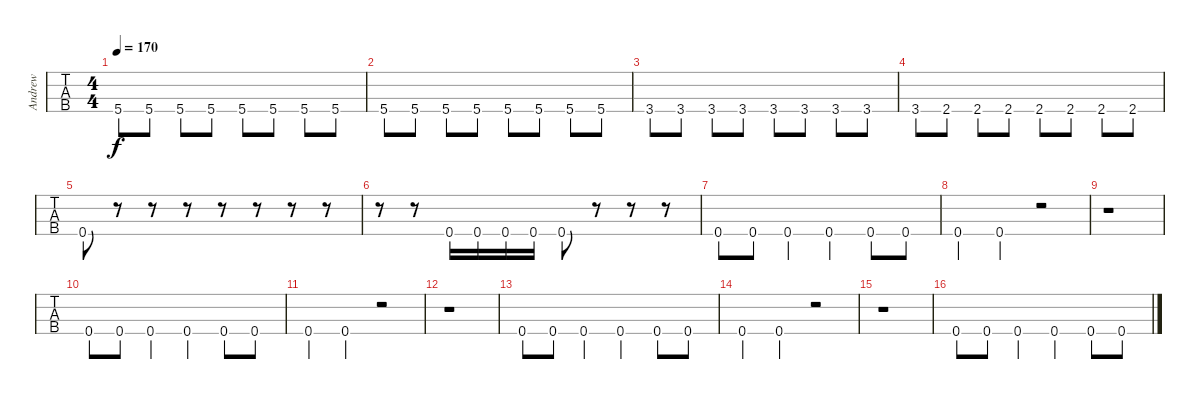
\track ("Andrew" "Andrew") {instrument electricbasspick}
\staff {tabs}
\tuning (G2 D2 A1 D1) {hide}
\ts (4 4)
\tempo 170
\clef f4
\ks c
5.4.8{dy f} 5.4.8 5.4.8 5.4.8 5.4.8 5.4.8 5.4.8 5.4.8 |
5.4.8 5.4.8 5.4.8 5.4.8 5.4.8 5.4.8 5.4.8 5.4.8 |
3.4.8 3.4.8 3.4.8 3.4.8 3.4.8 3.4.8 3.4.8 3.4.8 |
3.4.8 2.4.8 2.4.8 2.4.8 2.4.8 2.4.8 2.4.8 2.4.8 |
0.4.8 r.8 r.8 r.8 r.8 r.8 r.8 r.8 |
r.8 r.8 0.4.16 0.4.16 0.4.16 0.4.16 0.4.8 r.8 r.8 r.8 |
0.4.8 0.4.8 0.4.4 0.4.4 0.4.8 0.4.8 |
0.4.4 0.4.4 r.2 |
r.1 |
0.4.8 0.4.8 0.4.4 0.4.4 0.4.8 0.4.8 |
0.4.4 0.4.4 r.2 |
r.1 |
0.4.8 0.4.8 0.4.4 0.4.4 0.4.8 0.4.8 |
0.4.4 0.4.4 r.2 |
r.1 |
0.4.8 0.4.8 0.4.4 0.4.4 0.4.8 0.4.8
